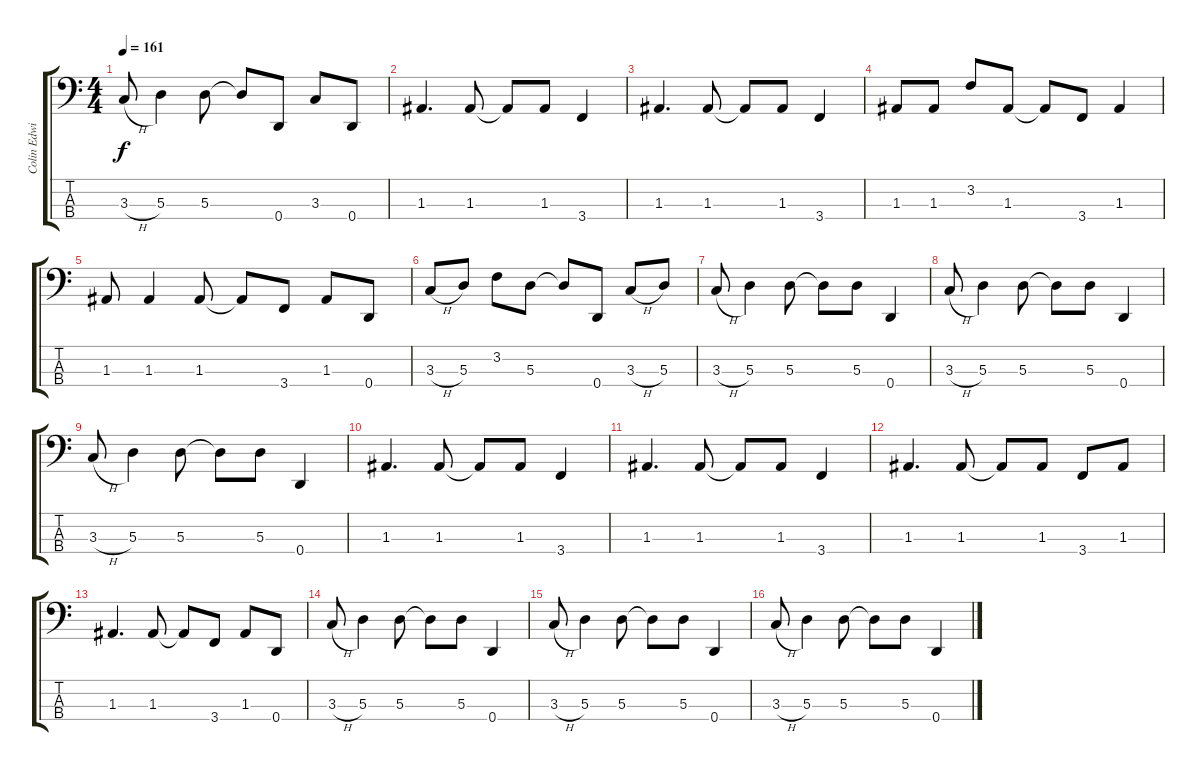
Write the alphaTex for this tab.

\track ("Colin Edwin (Bass)" "Colin Edwi") {instrument electricbassfinger}
\staff {score tabs}
\tuning (G2 D2 A1 D1) {hide}
\ts (4 4)
\tempo 161
\clef f4
\ks c
3.3{h}.8{dy f} 5.3.4 5.3.8 5.3{t}.8 0.4.8 3.3.8 0.4.8 |
1.3.4{d volume 10} 1.3.8 1.3{t}.8 1.3.8 3.4.4 |
1.3.4{d} 1.3.8 1.3{t}.8 1.3.8 3.4.4 |
1.3.8 1.3.8 3.2.8 1.3.8 1.3{t}.8 3.4.8 1.3.4 |
1.3.8 1.3.4 1.3.8 1.3{t}.8 3.4.8 1.3.8 0.4.8 |
3.3{h}.8{volume 9} 5.3.8 3.2.8 5.3.8 5.3{t}.8 0.4.8 3.3{h}.8 5.3.8 |
3.3{h}.8 5.3.4 5.3.8 5.3{t}.8 5.3.8 0.4.4 |
3.3{h}.8 5.3.4 5.3.8 5.3{t}.8 5.3.8 0.4.4 |
3.3{h}.8 5.3.4 5.3.8 5.3{t}.8 5.3.8 0.4.4 |
1.3.4{d volume 8} 1.3.8 1.3{t}.8 1.3.8 3.4.4 |
1.3.4{d} 1.3.8 1.3{t}.8 1.3.8 3.4.4 |
1.3.4{d} 1.3.8 1.3{t}.8 1.3.8 3.4.8 1.3.8 |
1.3.4{d} 1.3.8 1.3{t}.8 3.4.8 1.3.8 0.4.8 |
3.3{h}.8{volume 7} 5.3.4 5.3.8 5.3{t}.8 5.3.8 0.4.4 |
3.3{h}.8 5.3.4 5.3.8 5.3{t}.8 5.3.8 0.4.4 |
3.3{h}.8 5.3.4 5.3.8 5.3{t}.8 5.3.8 0.4.4
